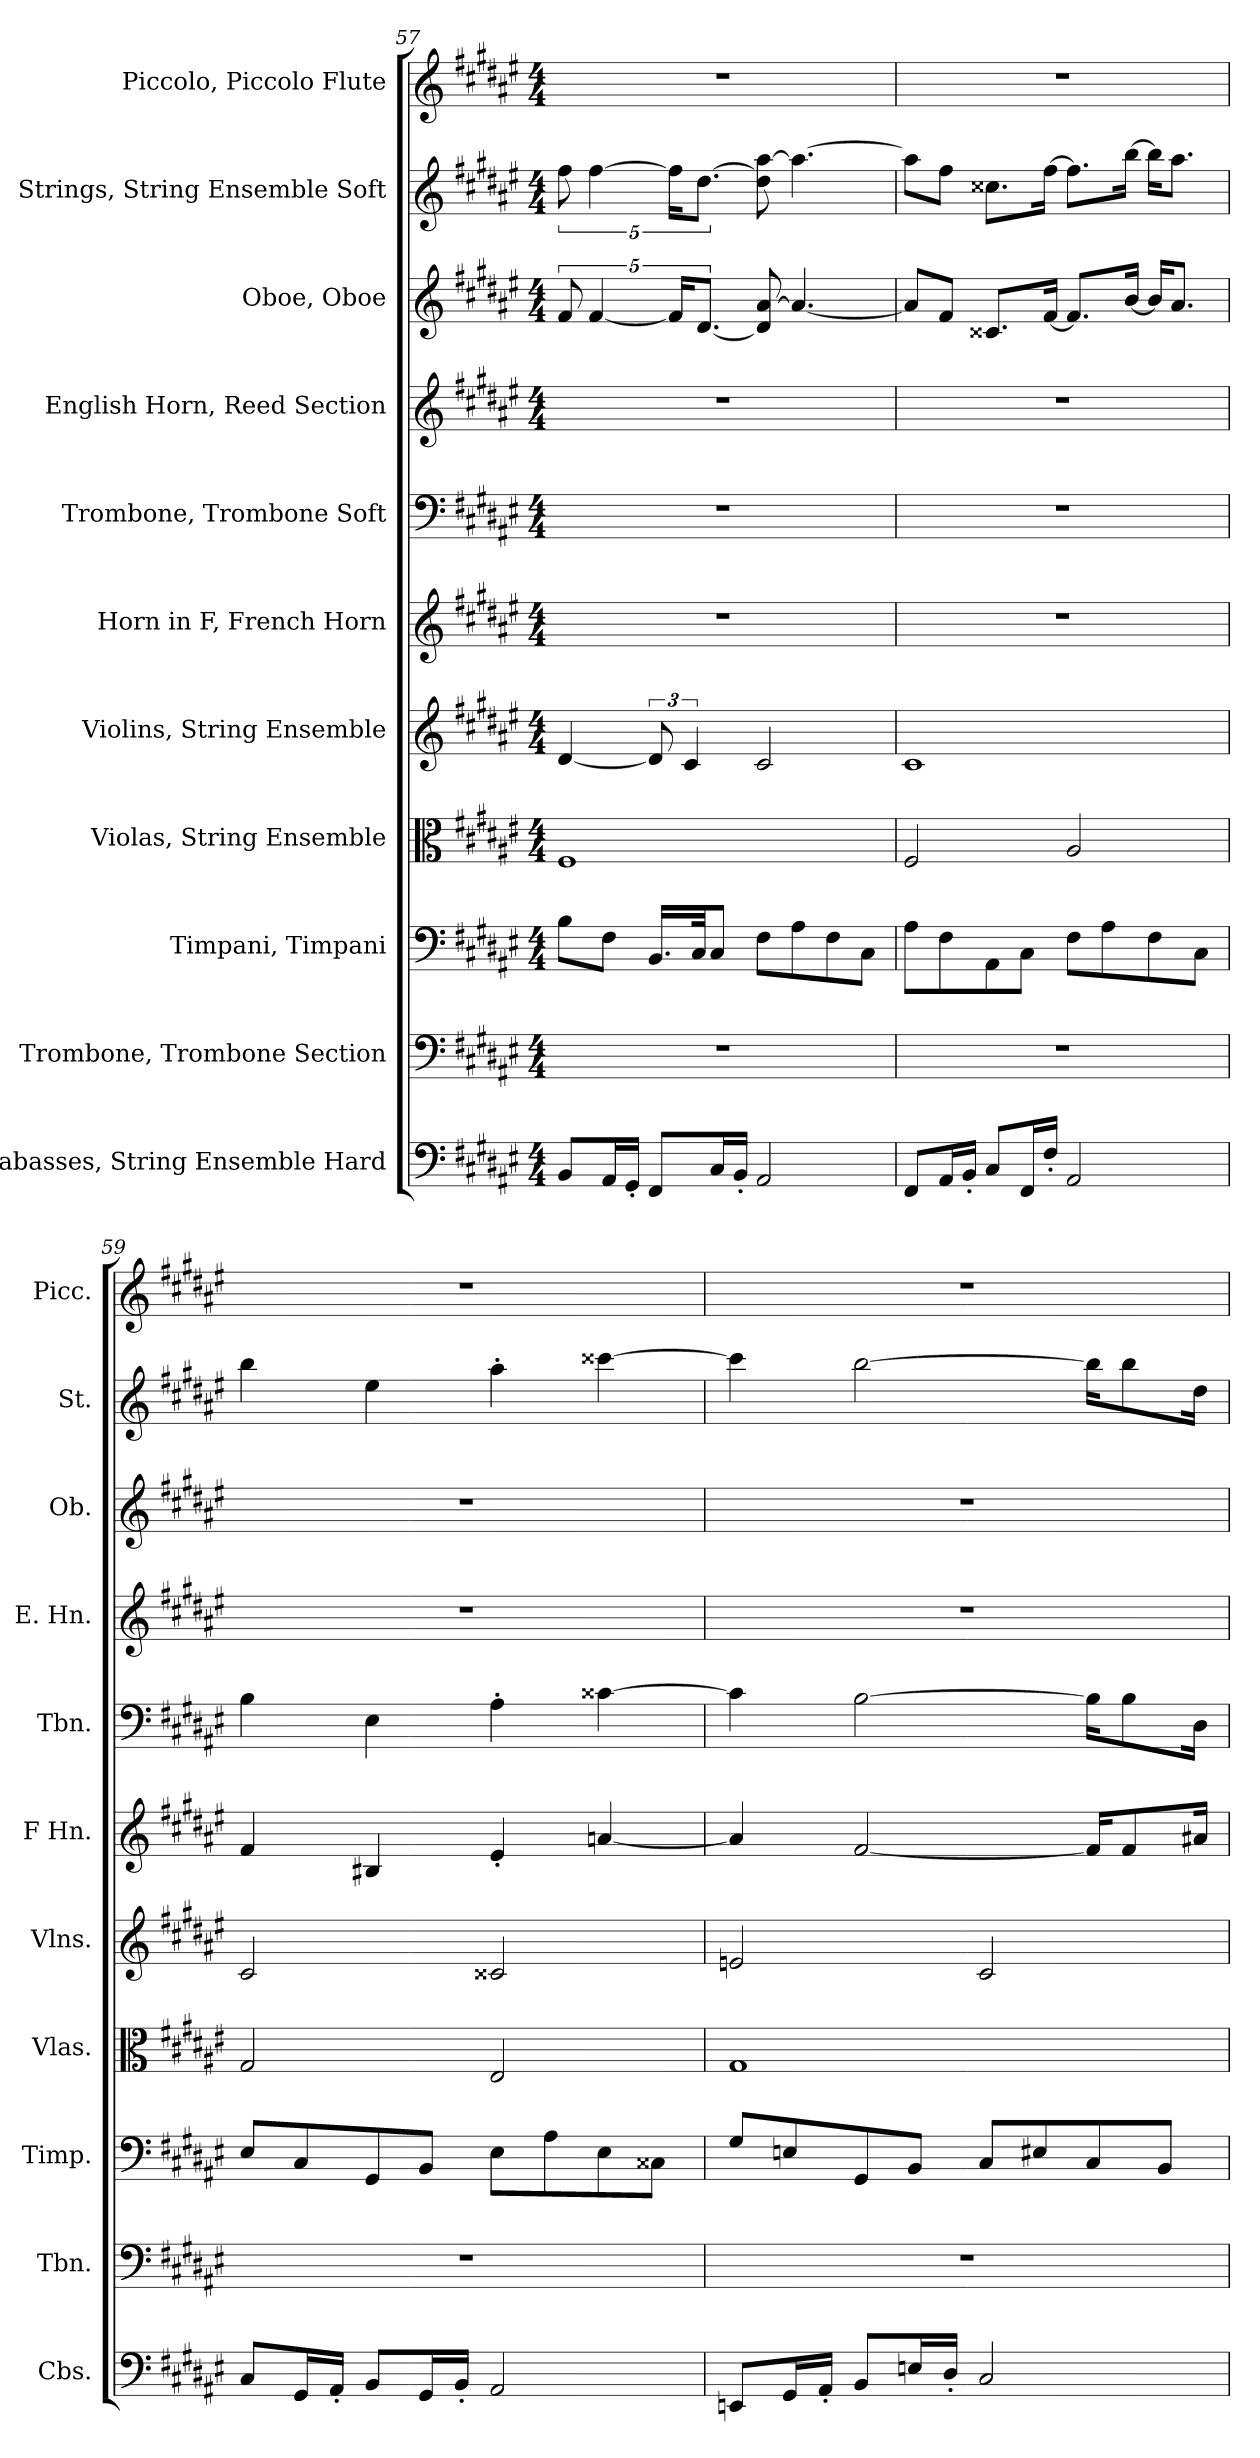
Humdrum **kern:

**kern	**kern	**kern	**kern	**kern	**kern	**kern	**kern	**kern	**kern	**kern
*part11	*part10	*part9	*part8	*part7	*part6	*part5	*part4	*part3	*part2	*part1
*staff11	*staff10	*staff9	*staff8	*staff7	*staff6	*staff5	*staff4	*staff3	*staff2	*staff1
*I"Contrabasses, String Ensemble Hard	*I"Trombone, Trombone Section	*I"Timpani, Timpani	*I"Violas, String Ensemble	*I"Violins, String Ensemble	*I"Horn in F, French Horn	*I"Trombone, Trombone Soft	*I"English Horn, Reed Section	*I"Oboe, Oboe	*I"Strings, String Ensemble Soft	*I"Piccolo, Piccolo Flute
*I'Cbs.	*I'Tbn.	*I'Timp.	*I'Vlas.	*I'Vlns.	*I'F Hn.	*I'Tbn.	*I'E. Hn.	*I'Ob.	*I'St.	*I'Picc.
*clefF4	*clefF4	*clefF4	*clefC3	*clefG2	*clefG2	*clefF4	*clefG2	*clefG2	*clefG2	*clefG2
*ITrd7c12	*	*	*	*	*ITrd4c7	*	*ITrd4c7	*	*	*ITrd-7c-12
*k[f#c#g#d#a#e#]	*k[f#c#g#d#a#e#]	*k[f#c#g#d#a#e#]	*k[f#c#g#d#a#e#]	*k[f#c#g#d#a#e#]	*k[f#c#g#d#a#]	*k[f#c#g#d#a#e#]	*k[f#c#g#d#a#]	*k[f#c#g#d#a#e#]	*k[f#c#g#d#a#e#]	*k[f#c#g#d#a#e#]
*M4/4	*M4/4	*M4/4	*M4/4	*M4/4	*M4/4	*M4/4	*M4/4	*M4/4	*M4/4	*M4/4
=57	=57	=57	=57	=57	=57	=57	=57	=57	=57	=57
8BBB/L	1r	8B\L	1F#	[4d#/	1r	1r	1r	10f#/	10ff#\	1r
.	.	.	.	.	.	.	.	[5f#/	[5ff#\	.
16AAA#/L	.	8F#\J	.	.	.	.	.	.	.	.
16GGG#'/JJ	.	.	.	.	.	.	.	.	.	.
8FFF#/L	.	16.BB/LL	.	12d#/]	.	.	.	.	.	.
.	.	.	.	.	.	.	.	20f#/KL]	20ff#\KL]	.
.	.	.	.	6c#/	.	.	.	.	.	.
.	.	32C#/JK	.	.	.	.	.	.	.	.
.	.	.	.	.	.	.	.	[10.d#/J	[10.dd#\J	.
16CC#/L	.	8C#/J	.	.	.	.	.	.	.	.
16BBB'/JJ	.	.	.	.	.	.	.	.	.	.
2AAA#/	.	8F#\L	.	2c#/	.	.	.	8d#/] [8a#/	8dd#\] [8aa#\	.
.	.	8A#\	.	.	.	.	.	4.a#/_	4.aa#\_	.
.	.	8F#\	.	.	.	.	.	.	.	.
.	.	8C#\J	.	.	.	.	.	.	.	.
!!LO:PB:g=z
=58	=58	=58	=58	=58	=58	=58	=58	=58	=58	=58
8FFF#/L	1r	8A#\L	2F#/	1c#	1r	1r	1r	8a#/L]	8aa#\L]	1r
16AAA#/L	.	8F#\	.	.	.	.	.	8f#/J	8ff#\J	.
16BBB'/JJ	.	.	.	.	.	.	.	.	.	.
8CC#/L	.	8AA#\	.	.	.	.	.	8.c##X/L	8.cc##X\L	.
16FFF#/L	.	8C#\J	.	.	.	.	.	.	.	.
16FF#'/JJ	.	.	.	.	.	.	.	[16f#/Jk	[16ff#\Jk	.
2AAA#/	.	8F#\L	2A#/	.	.	.	.	8.f#/L]	8.ff#\L]	.
.	.	8A#\	.	.	.	.	.	.	.	.
.	.	.	.	.	.	.	.	[16b/Jk	[16bb\Jk	.
.	.	8F#\	.	.	.	.	.	16b/KL]	16bb\KL]	.
.	.	.	.	.	.	.	.	8.a#/J	8.aa#\J	.
.	.	8C#\J	.	.	.	.	.	.	.	.
=59	=59	=59	=59	=59	=59	=59	=59	=59	=59	=59
8CC#/L	1r	8E#/L	2G#/	2c#/	4B/	4B\	1r	1r	4bb\	1r
16GGG#/L	.	8C#/	.	.	.	.	.	.	.	.
16AAA#'/JJ	.	.	.	.	.	.	.	.	.	.
8BBB/L	.	8GG#/	.	.	4E#X/	4E#\	.	.	4ee#\	.
16GGG#/L	.	8BB/J	.	.	.	.	.	.	.	.
16BBB'/JJ	.	.	.	.	.	.	.	.	.	.
2AAA#/	.	8E#\L	2E#/	2c##X/	4A#'/	4A#'\	.	.	4aa#'\	.
.	.	8A#\	.	.	.	.	.	.	.	.
.	.	8E#\	.	.	[4dn/	[4c##X\	.	.	[4ccc##X\	.
.	.	8C##X\J	.	.	.	.	.	.	.	.
=60	=60	=60	=60	=60	=60	=60	=60	=60	=60	=60
8EEEn/L	1r	8G#/L	1G#	2en/	4d/]	4c##\]	1r	1r	4ccc##\]	1r
16GGG#/L	.	8En/	.	.	.	.	.	.	.	.
16AAA#'/JJ	.	.	.	.	.	.	.	.	.	.
8BBB/L	.	8GG#/	.	.	[2B/	[2B\	.	.	[2bb\	.
16EEn/L	.	8BB/J	.	.	.	.	.	.	.	.
16DD#'/JJ	.	.	.	.	.	.	.	.	.	.
2CC#/	.	8C#/L	.	2c#/	.	.	.	.	.	.
.	.	8E#X/	.	.	.	.	.	.	.	.
.	.	8C#/	.	.	16B/KL]	16B\KL]	.	.	16bb\KL]	.
.	.	.	.	.	8B/	8B\	.	.	8bb\	.
.	.	8BB/J	.	.	.	.	.	.	.	.
.	.	.	.	.	16d#X/Jk	16D#\Jk	.	.	16dd#\Jk	.
=	=	=	=	=	=	=	=	=	=	=
*-	*-	*-	*-	*-	*-	*-	*-	*-	*-	*-
